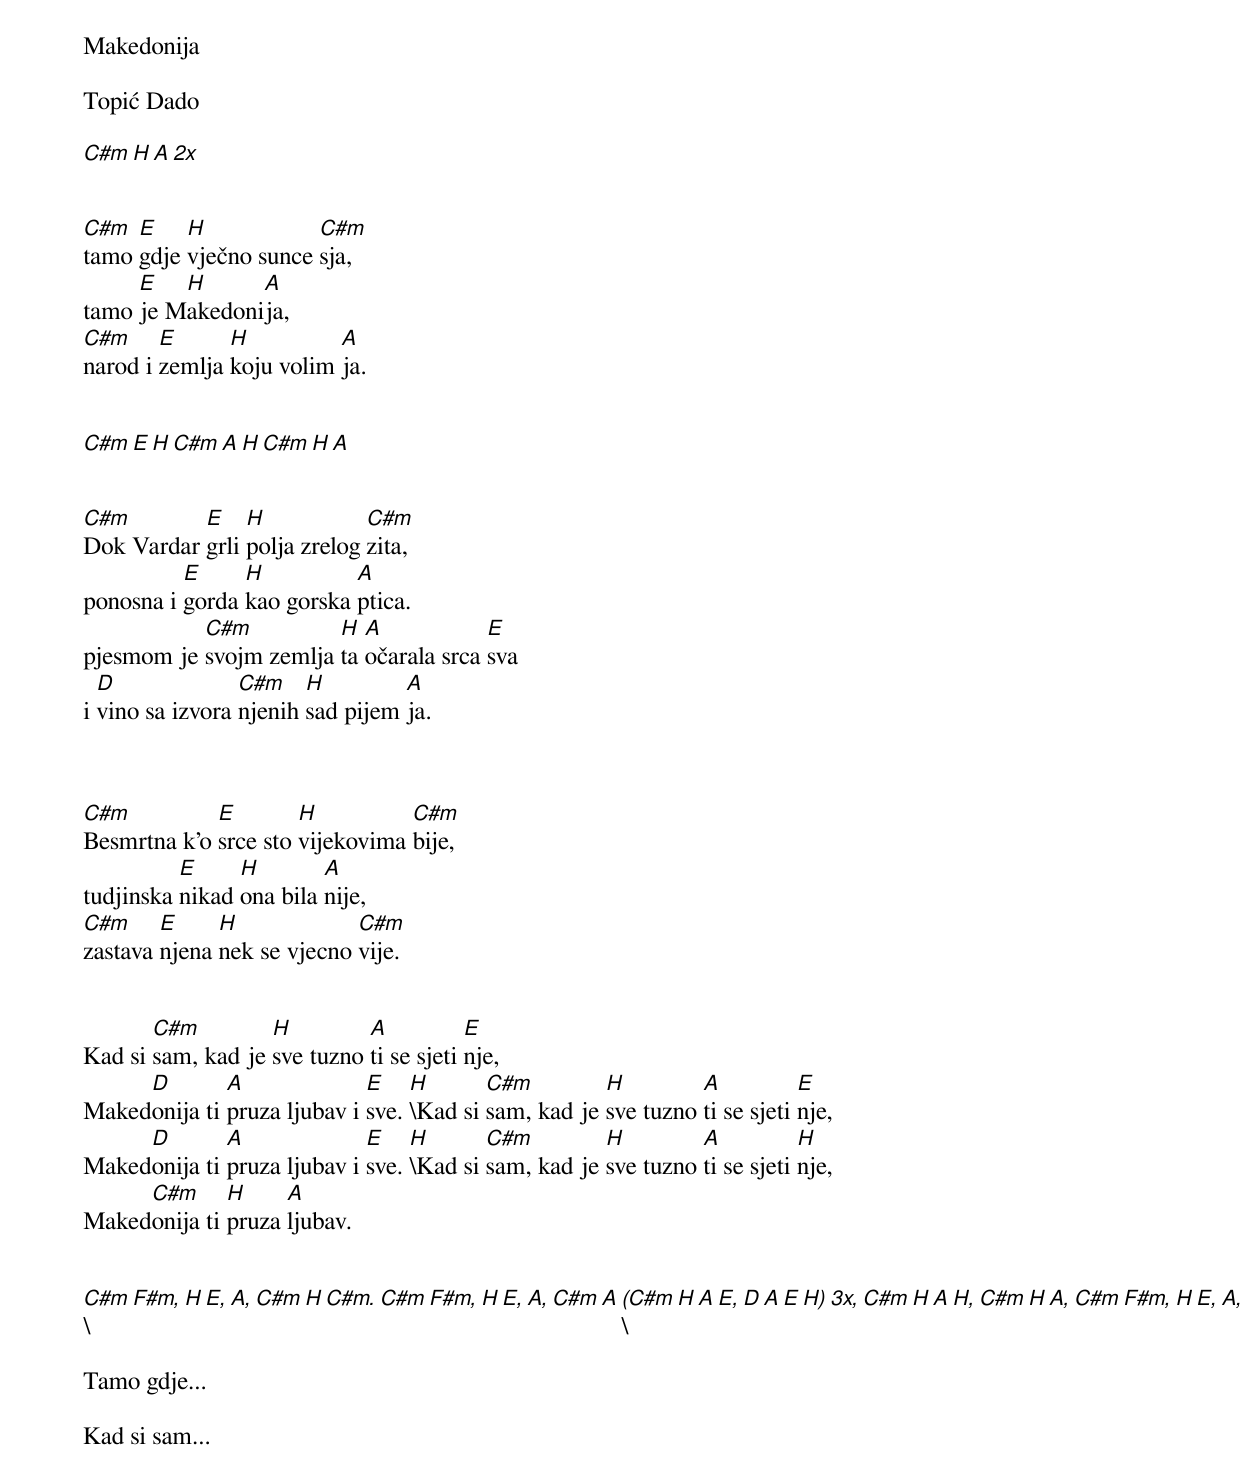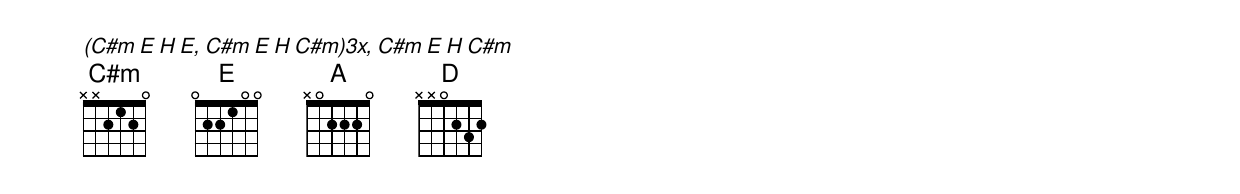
Makedonija

Topić Dado

[C#m H A 2x]


[C#m]tamo [E]gdje [H]vječno sunce [C#m]sja,
tamo [E]je M[H]akedoni[A]ja,
[C#m]narod i [E]zemlja [H]koju volim [A]ja.


[C#m E H C#m A H C#m H A]


[C#m]Dok Vardar [E]grli [H]polja zrelog [C#m]zita,
ponosna i [E]gorda [H]kao gorska [A]ptica.
pjesmom je [C#m]svojm zemlja [H]ta [A]očarala srca [E]sva
i [D]vino sa izvora [C#m]njenih [H]sad pijem [A]ja.



[C#m]Besmrtna k'o [E]srce sto [H]vijekovima [C#m]bije,
tudjinska [E]nikad [H]ona bila [A]nije,
[C#m]zastava [E]njena [H]nek se vjecno [C#m]vije.


Kad si [C#m]sam, kad je [H]sve tuzno [A]ti se sjeti [E]nje,
Maked[D]onija ti [A]pruza ljubav i [E]sve. [H]\\
Kad si [C#m]sam, kad je [H]sve tuzno [A]ti se sjeti [E]nje,
Maked[D]onija ti [A]pruza ljubav i [E]sve. [H]\\
Kad si [C#m]sam, kad je [H]sve tuzno [A]ti se sjeti [H]nje,
Maked[C#m]onija ti [H]pruza [A]ljubav.


[C#m F#m, H E, A, C#m H C#m. C#m F#m, H E, A, C#m A]\\
[(C#m H A E, D A E H) 3x, C#m H A H, C#m H A,]\\
[C#m F#m, H E, A, C#m H C#m. C#m F#m, H E, A, C#m A C#m]\\



Tamo gdje...

Kad si sam...



[(C#m E H E, C#m E H C#m)3x, C#m E H C#m]
